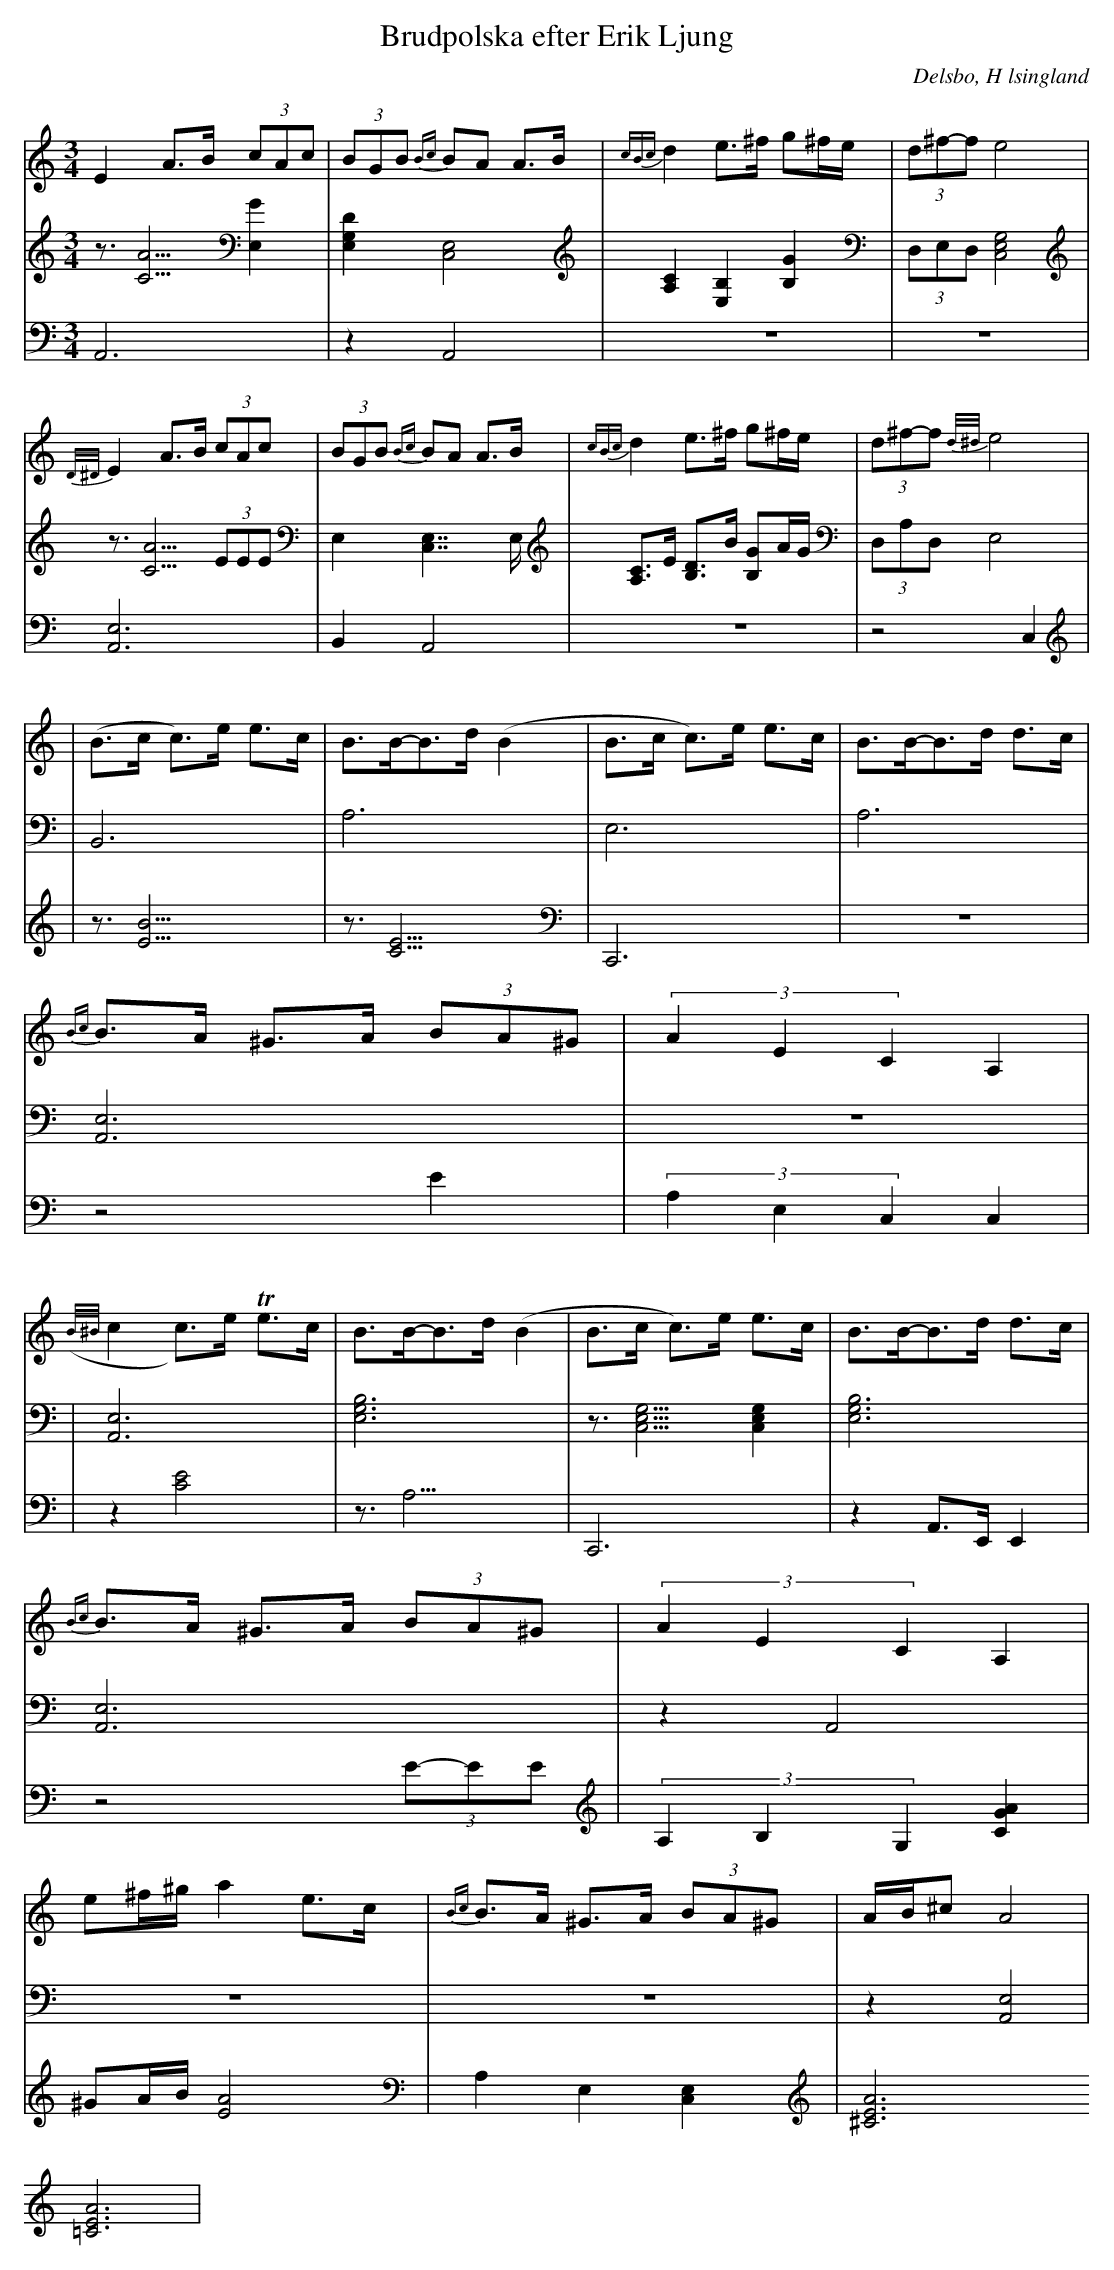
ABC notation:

X:1
T: Brudpolska efter Erik Ljung
Q: 105
O: Delsbo, H lsingland
M: 3/4
L: 1/8
K: Am
V:1
V:2
V:3 =Merge
V:1
E2 A>B (3cAc| (3BGB {Bc}BA A>B|{cBc}d2 e>^f g^f/e/|(3d^f-f e4 |
{D/^D/}E2 A>B (3cAc| (3BGB {Bc}BA A>B|{cBc}d2 e>^f g^f/e/|(3d^f-f {d/^d/}e4 |
|(B>c c)>e e>c|B>B-B>d (B2|B>c c)>e e>c|B>B-B>d d>c|
{Bc}B>A ^G>A (3BA^G|(3A2E2C2 A,2|
({B/^B/}c2 c)>e Te>c|B>B-B>d (B2|B>c c)>e e>c|B>B-B>d d>c|
{Bc}B>A ^G>A (3BA^G|(3A2E2C2 A,2|
e^f/^g/ a2 e>c|{Bc}B>A ^G>A (3BA^G|A/B/^c A4|
V:2
z3/2[A5/2C5/2] [E,2G2]|[D2E,2G,2] [C,4E,4]|[A,2C2] [E,2B,2] [B,2G2]|(3D,E,D, [E,4G,4C,4]|
z3/2 [A5/2C5/2] (3EEE|E,2 [C,7/2E,7/2]E,/|[A,C]>E [B,D]>B [B,G]A/G/|(3D,A,D, [E,4]|
|[B,,6]|[A,6]|E,6|A,6|
[A,,6E,6]|z6|
|[A,,6E,6]|[E,6G,6B,6]|z3/2[E,5/2G,5/2C,5/2] [E,2G,2C,2]|[E,6G,6B,6]|
[A,,6E,6]|z2 A,,4|
z6|z6|z2 [A,,4E,4]|
V:3
A,,6|z2 A,,4|z6|z6|
[A,,6E,6]|B,,2 A,,4|z6|z4  C,2|
|z3/2[B9/2E9/2]|z3/2[C9/2E9/2]|C,,6|z6|
z4 E2|(3A,2E,2C,2 [C,2]|
|z2 [C4E4]|z3<A,3|C,,6|z2 A,,>E,, E,,2|
z4 (3E-EE|(3A,2B,2G,2 [G2A2C2]|
^GA/B/ [A4E4]|A,2 E,2 [C,2E,2]|[A6^C6E6] [A6=C6E6]|
